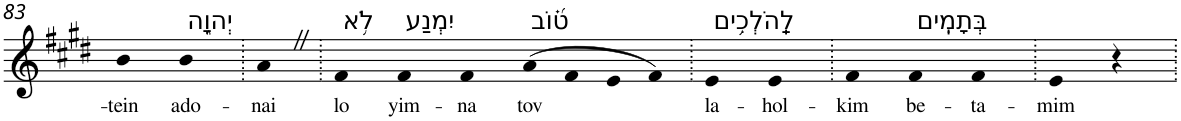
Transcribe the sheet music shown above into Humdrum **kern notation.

**kern	**text
*part1	*part1
*staff1	*staff1
*I"Piano	*
*I'Pno	*
!!LO:PB:g=z
*clefG2	*
*k[f#c#g#d#]	*
*E:	*
=83	=83
!	!LO:LY:b
4b	-tein
!LO:TX:a:t=יְהוָ֑ה	!
!	!LO:LY:b
4b	ado-
=84.	=84.
!	!LO:LY:b
4aZ	-nai
=85.	=85.
!LO:TX:a:t=לֹ֥א	!
!	!LO:LY:b
4f#	lo
!LO:TX:a:t=יִמְנַע	!
!	!LO:LY:b
4f#	yim-
!	!LO:LY:b
4f#	-na
!LO:TX:a:t=ט֝֗וֹב	!
!	!LO:LY:b
(>8a	tov
8f#	.
8e	.
8f#)	.
=86.	=86.
!LO:TX:a:t=לַֽהֹלְכִ֥ים	!
!	!LO:LY:b
4e	la-
!	!LO:LY:b
4e	-hol-
=87.	=87.
!	!LO:LY:b
4f#	-kim
!LO:TX:a:t=בְּתָמִֽים	!
!	!LO:LY:b
4f#	be-
!	!LO:LY:b
4f#	-ta-
=88.	=88.
!	!LO:LY:b
4e	-mim
4r	.
=.	=.
*-	*-
